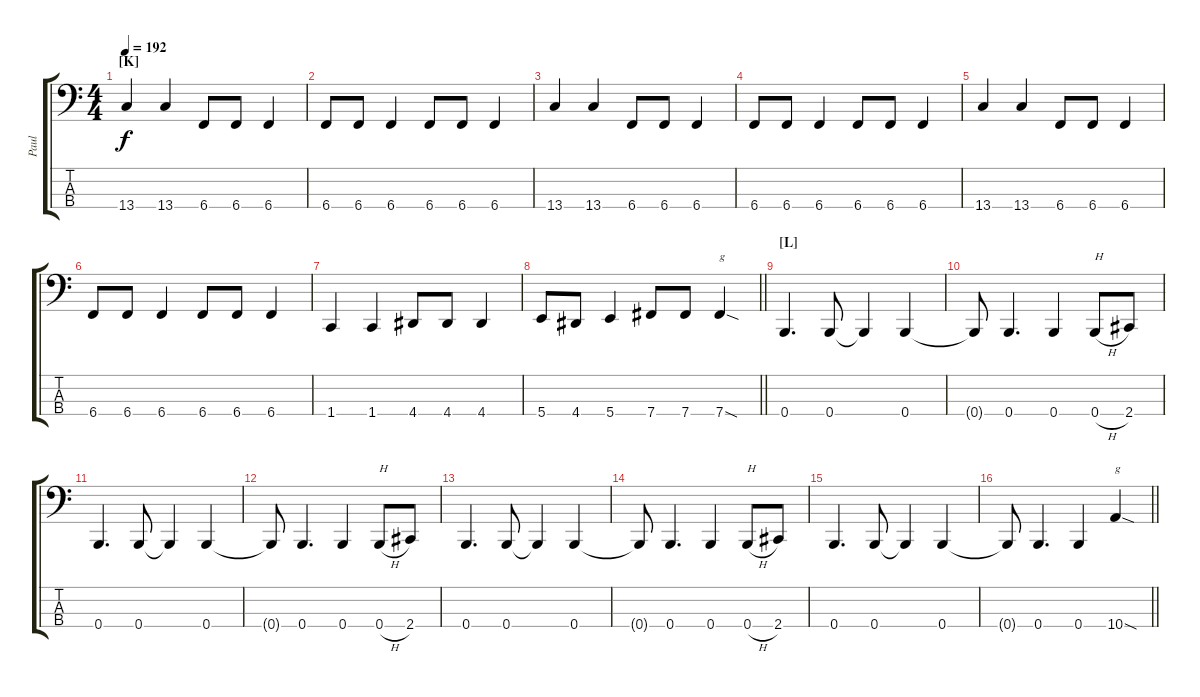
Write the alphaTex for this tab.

\track ("Paul" "Paul") {instrument electricbasspick}
\staff {score tabs}
\tuning (E2 B1 Gb1 B0) {hide}
\ts (4 4)
\section ("" "[K]")
\tempo 192
\clef f4
\ks c
13.4.4{dy f} 13.4.4 6.4.8 6.4.8 6.4.4 |
6.4.8 6.4.8 6.4.4 6.4.8 6.4.8 6.4.4 |
13.4.4 13.4.4 6.4.8 6.4.8 6.4.4 |
6.4.8 6.4.8 6.4.4 6.4.8 6.4.8 6.4.4 |
13.4.4 13.4.4 6.4.8 6.4.8 6.4.4 |
6.4.8 6.4.8 6.4.4 6.4.8 6.4.8 6.4.4 |
1.4.4 1.4.4 4.4.8 4.4.8 4.4.4 |
\barLineRight lightlight
5.4.8 4.4.8 5.4.4 7.4.8 7.4.8 7.4{sod}.4{txt "g"} |
\section ("" "[L]")
0.4.4{d} 0.4.8 0.4{t}.4 0.4.4 |
0.4{t}.8 0.4.4{d} 0.4.4 0.4{h}.8{txt "H"} 2.4.8 |
0.4.4{d} 0.4.8 0.4{t}.4 0.4.4 |
0.4{t}.8 0.4.4{d} 0.4.4 0.4{h}.8{txt "H"} 2.4.8 |
0.4.4{d} 0.4.8 0.4{t}.4 0.4.4 |
0.4{t}.8 0.4.4{d} 0.4.4 0.4{h}.8{txt "H"} 2.4.8 |
0.4.4{d} 0.4.8 0.4{t}.4 0.4.4 |
\barLineRight lightlight
0.4{t}.8 0.4.4{d} 0.4.4 10.4{sod}.4{txt "g"}
